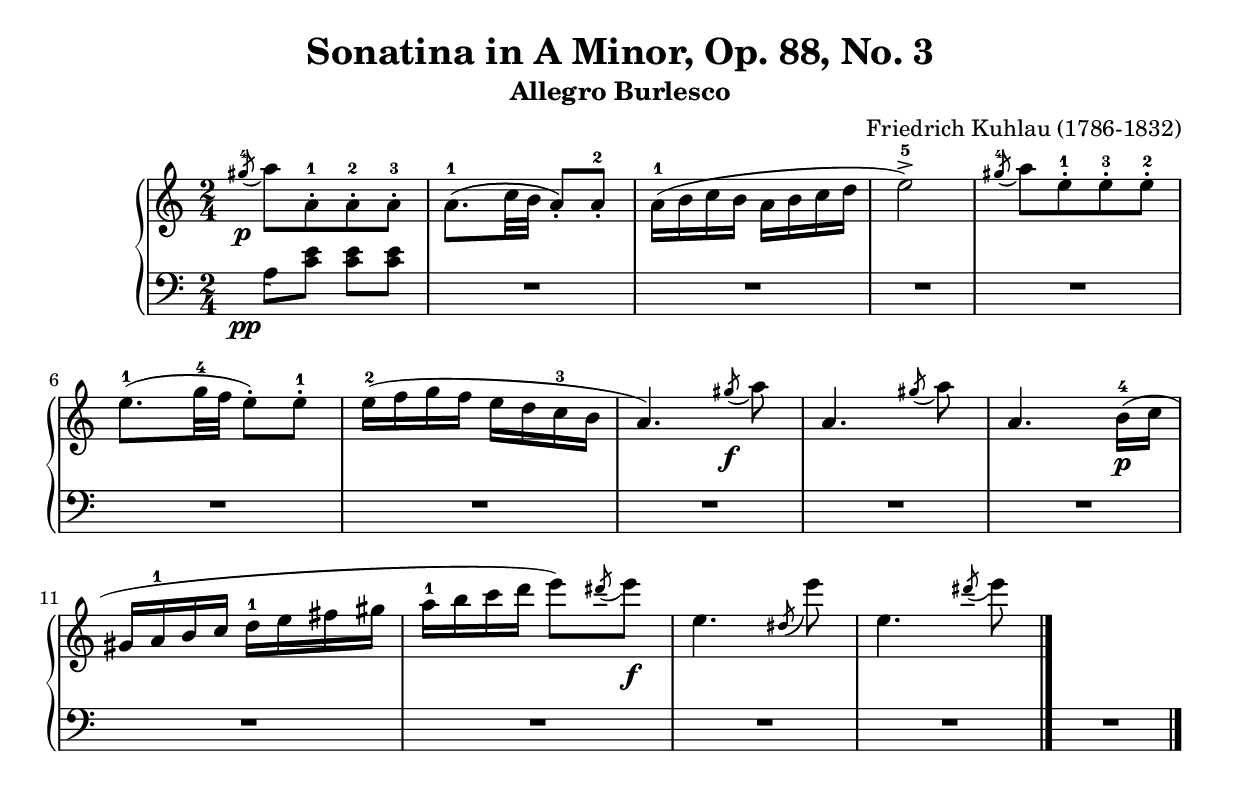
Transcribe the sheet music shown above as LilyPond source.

\version "2.23.7"

\header {
  title = "Sonatina in A Minor, Op. 88, No. 3"
  subtitle = "Allegro Burlesco"
  composer = "Friedrich Kuhlau (1786-1832)"
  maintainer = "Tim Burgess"
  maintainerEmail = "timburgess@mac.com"
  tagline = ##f
}

righthand =  {
  \key c \major
  \numericTimeSignature \time 2/4
  \clef "treble"
  \relative c''' {
    \acciaccatura { gis8-4\p } a8[ a,-.-1 a-.-2 a-.-3] | a8.-1( c32 b32 a8-.) a8-.-2 | a16-1( b c b a b c d | e2->-5) | \acciaccatura { gis8-4 } a8[ e8-.-1 e8-.-3 e8-.-2] \break

    e8.-1( g32-4 f32 e8-.) e8-.-1 | e16-2( f g f e d c-3 b | a4.) \acciaccatura { gis'8\f } a8 | a,4. \acciaccatura { gis'8 } a8 | a,4. b16-4\p( c16 \break

    gis16 a-1 b c d-1 e fis gis | a-1 b c d e8) \acciaccatura { dis8 } e8\f | e,4. \acciaccatura { dis8 } e'8 | e,4. \acciaccatura { dis'8 } e8 




   \bar "|."
  }
}

lefthand =  {
  \key c \major
  \numericTimeSignature \time 2/4
  \clef "bass"
  \relative c' {
    % bottom stave starts with invisible note due to https://sourceforge.net/p/testlilyissues/issues/34
    \acciaccatura { s8\pp }

    a8 <c e> <c e> <c e> |
    R2*14



  \bar "|."
  }
}

\score {
   \context PianoStaff << 
    \context Staff = "one" <<
      \righthand
    >>
    \context Staff = "two" <<
      \lefthand
    >>
  >>
  \layout { }
  \midi { }
}
   
